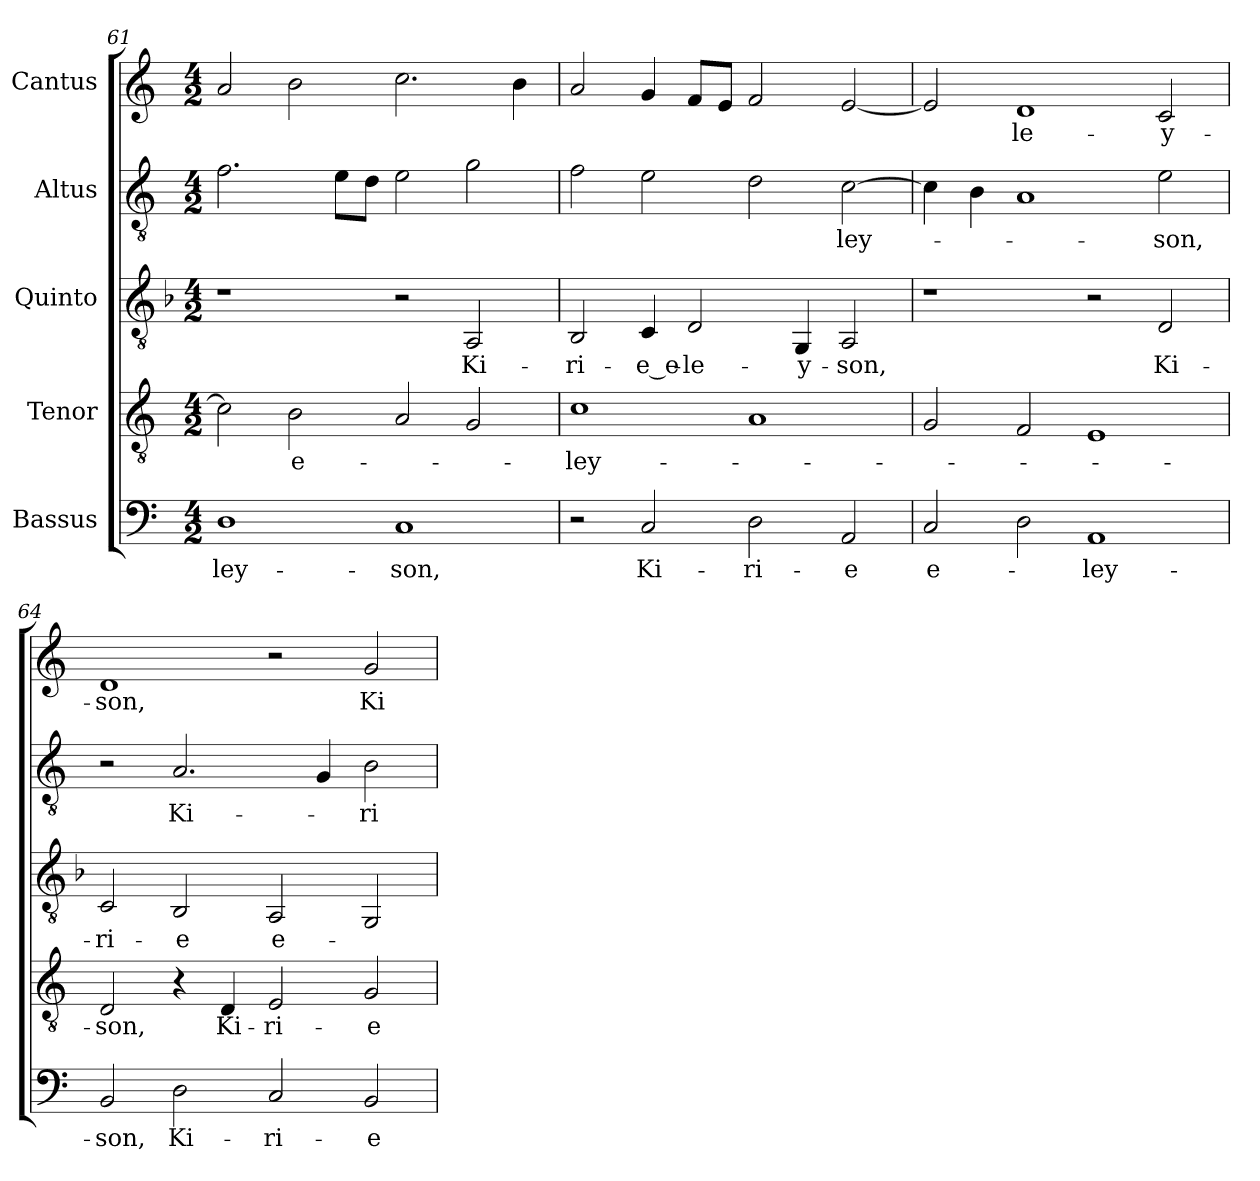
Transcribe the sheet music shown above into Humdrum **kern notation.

**kern	**text	**kern	**text	**kern	**text	**kern	**text	**kern	**text
*part5	*part5	*part4	*part4	*part3	*part3	*part2	*part2	*part1	*part1
*staff5	*staff5	*staff4	*staff4	*staff3	*staff3	*staff2	*staff2	*staff1	*staff1
*I"Bassus	*	*I"Tenor	*	*I"Quinto	*	*I"Altus	*	*I"Cantus	*
!!LO:LB:g=z
*clefF4	*	*clefGv2	*	*clefGv2	*	*clefGv2	*	*clefG2	*
*	*	*	*	*ITrd-4c-7	*	*	*	*	*
*k[]	*	*k[]	*	*k[]	*	*k[]	*	*k[]	*
*C:	*	*C:	*	*C:	*	*C:	*	*C:	*
*M4/2	*	*M4/2	*	*M4/2	*	*M4/2	*	*M4/2	*
=61	=61	=61	=61	=61	=61	=61	=61	=61	=61
!	!LO:LY:b:color=#000000	!	!	!	!	!	!	!	!
1Di	-ley-	2ci\]	.	1r	.	2.fi\	.	2ai/	.
!	!	!	!LO:LY:b:color=#000000	!	!	!	!	!	!
.	.	2Bi\	e-	.	.	.	.	2bi\	.
.	.	.	.	.	.	8ei\L	.	.	.
.	.	.	.	.	.	8di\J	.	.	.
!	!LO:LY:b:color=#000000	!	!	!	!	!	!	!	!
1Ci	-son,	2Ai/	.	2r	.	2ei\	.	2.cci\	.
!	!	!	!	!	!LO:LY:b:color=#000000	!	!	!	!
.	.	2Gi/	.	2Ei/	Ki-	2gi\	.	.	.
.	.	.	.	.	.	.	.	4bi\	.
=62	=62	=62	=62	=62	=62	=62	=62	=62	=62
!	!	!	!LO:LY:b:color=#000000	!	!	!	!	!	!
!	!	!	!	!	!LO:LY:b:color=#000000	!	!	!	!
2r	.	1ci	-ley-	2Fi/	-ri-	2fi\	.	2ai/	.
!	!LO:LY:b:color=#000000	!	!	!	!	!	!	!	!
!	!	!	!	!	!LO:LY:b:color=#000000	!	!	!	!
2Ci/	Ki-	.	.	4Gi/	-e_e-	2ei\	.	4gi/	.
!	!	!	!	!	!LO:LY:b:color=#000000	!	!	!	!
.	.	.	.	2Ai/	-le-	.	.	8fi/L	.
.	.	.	.	.	.	.	.	8ei/J	.
!	!LO:LY:b:color=#000000	!	!	!	!	!	!	!	!
2Di\	-ri-	1Ai	.	.	.	2di\	.	2fi/	.
!	!	!	!	!	!LO:LY:b:color=#000000	!	!	!	!
.	.	.	.	4Di/	-y-	.	.	.	.
!	!LO:LY:b:color=#000000	!	!	!	!	!	!	!	!
!	!	!	!	!	!LO:LY:b:color=#000000	!	!	!	!
!	!	!	!	!	!	!	!LO:LY:b:color=#000000	!	!
2AAi/	-e	.	.	2Ei/	-son,	[>2ci\	-ley-	[<2ei/	.
=63	=63	=63	=63	=63	=63	=63	=63	=63	=63
!	!LO:LY:b:color=#000000	!	!	!	!	!	!	!	!
2Ci/	e-	2Gi/	.	1r	.	4ci\]	.	2ei/]	.
.	.	.	.	.	.	4Bi\	.	.	.
!	!	!	!	!	!	!	!	!	!LO:LY:b:color=#000000
2Di\	.	2Fi/	.	.	.	1Ai	.	1di	-le-
!	!LO:LY:b:color=#000000	!	!	!	!	!	!	!	!
1AAi	-ley-	1Ei	.	2r	.	.	.	.	.
!	!	!	!	!	!LO:LY:b:color=#000000	!	!	!	!
!	!	!	!	!	!	!	!LO:LY:b:color=#000000	!	!
!	!	!	!	!	!	!	!	!	!LO:LY:b:color=#000000
.	.	.	.	2Ai/	Ki-	2ei\	-son,	2ci/	-y-
=64	=64	=64	=64	=64	=64	=64	=64	=64	=64
!	!LO:LY:b:color=#000000	!	!	!	!	!	!	!	!
!	!	!	!LO:LY:b:color=#000000	!	!	!	!	!	!
!	!	!	!	!	!LO:LY:b:color=#000000	!	!	!	!
!	!	!	!	!	!	!	!	!	!LO:LY:b:color=#000000
2BBi/	-son,	2Di/	-son,	2Gi/	-ri-	2r	.	1di	-son,
!	!LO:LY:b:color=#000000	!	!	!	!	!	!	!	!
!	!	!	!	!	!LO:LY:b:color=#000000	!	!	!	!
!	!	!	!	!	!	!	!LO:LY:b:color=#000000	!	!
2Di\	Ki-	4r	.	2Fi/	-e	2.Ai/	Ki-	.	.
!	!	!	!LO:LY:b:color=#000000	!	!	!	!	!	!
.	.	4Di/	Ki-	.	.	.	.	.	.
!	!LO:LY:b:color=#000000	!	!	!	!	!	!	!	!
!	!	!	!LO:LY:b:color=#000000	!	!	!	!	!	!
!	!	!	!	!	!LO:LY:b:color=#000000	!	!	!	!
2Ci/	-ri-	2Ei/	-ri-	2Ei/	e-	.	.	2r	.
.	.	.	.	.	.	4Gi/	.	.	.
!	!LO:LY:b:color=#000000	!	!	!	!	!	!	!	!
!	!	!	!LO:LY:b:color=#000000	!	!	!	!	!	!
!	!	!	!	!	!	!	!LO:LY:b:color=#000000	!	!
!	!	!	!	!	!	!	!	!	!LO:LY:b:color=#000000
2BBi/	-e-	2Gi/	-e	2Di/	.	2Bi\	-ri-	2gi/	Ki-
=	=	=	=	=	=	=	=	=	=
*-	*-	*-	*-	*-	*-	*-	*-	*-	*-
